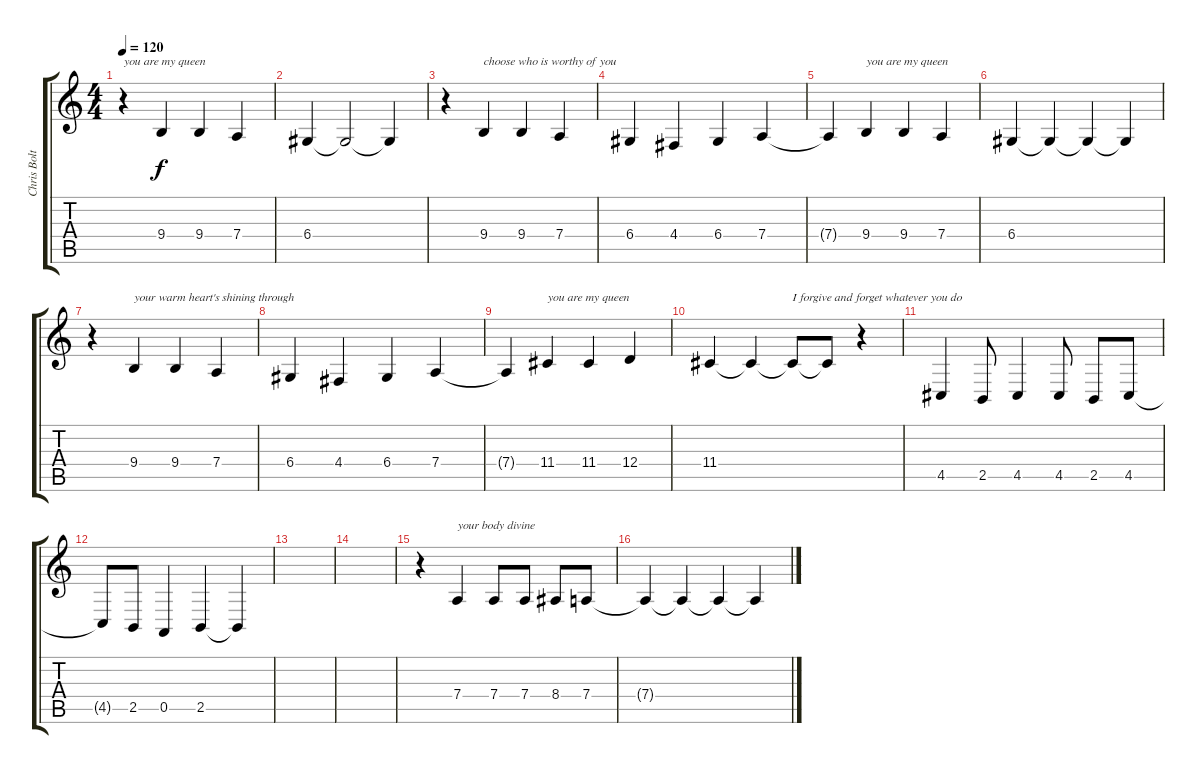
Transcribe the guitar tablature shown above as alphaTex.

\track ("Chris Boltendahl Vocals" "Chris Bolt") {instrument brasssection}
\staff {score tabs}
\tuning (E4 B3 G3 D3 A2 E2) {hide}
\ts (4 4)
\tempo 120
\clef g2
\ks c
r.4{txt "you are my queen" dy f} 9.4.4 9.4.4 7.4.4 |
6.4.4 6.4{t}.2 6.4{t}.4 |
r.4 9.4.4{txt "choose who is worthy of you"} 9.4.4 7.4.4 |
6.4.4 4.4.4 6.4.4 7.4.4 |
7.4{t}.4 9.4.4{txt "you are my queen"} 9.4.4 7.4.4 |
6.4.4 6.4{t}.4 6.4{t}.4 6.4{t}.4 |
r.4 9.4.4{txt "your warm heart's shining through"} 9.4.4 7.4.4 |
6.4.4 4.4.4 6.4.4 7.4.4 |
7.4{t}.4 11.4.4{txt "you are my queen"} 11.4.4 12.4.4 |
11.4.4 11.4{t}.4 11.4{t}.8{txt "I forgive and forget whatever you do"} 11.4{t}.8 r.4 |
4.5.4 2.5.8 4.5.4 4.5.8 2.5.8 4.5.8 |
4.5{t}.8 2.5.8 0.5.4 2.5.4 2.5{t}.4 |
|
|
r.4 7.4.4{txt "your body divine"} 7.4.8 7.4.8 8.4.8 7.4.8 |
7.4{t}.4 7.4{t}.4 7.4{t}.4 7.4{t}.4
